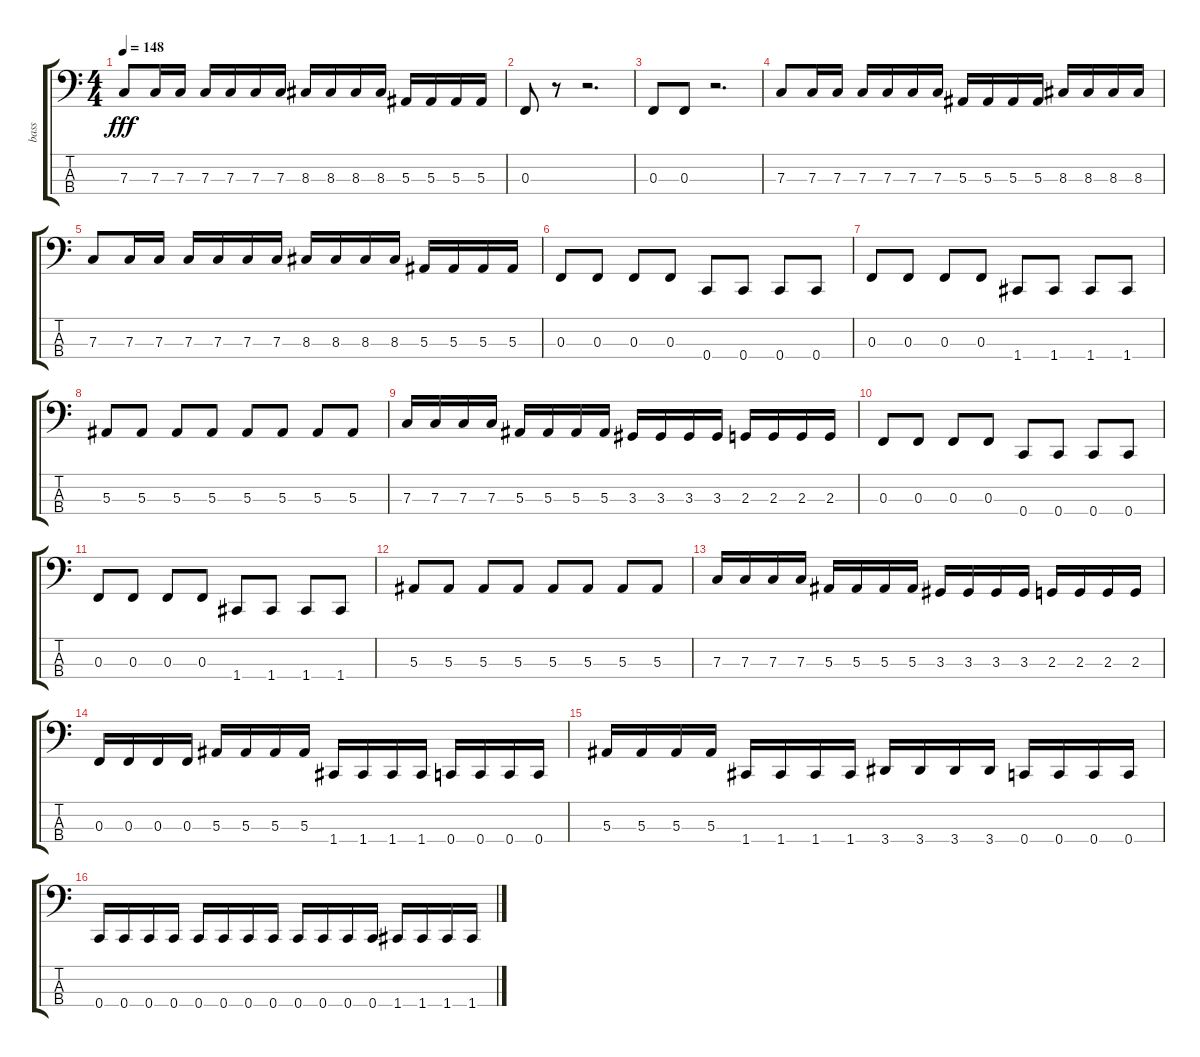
\track ("bass" "bass") {instrument electricbassfinger}
\staff {score tabs}
\tuning (Eb2 Bb1 F1 C1) {hide}
\ts (4 4)
\tempo 148
\clef f4
\ks c
7.3.8{dy fff} 7.3.16 7.3.16 7.3.16 7.3.16 7.3.16 7.3.16 8.3.16 8.3.16 8.3.16 8.3.16 5.3.16 5.3.16 5.3.16 5.3.16 |
0.3.8 r.8 r.2{d} |
0.3.8 0.3.8 r.2{d} |
7.3.8 7.3.16 7.3.16 7.3.16 7.3.16 7.3.16 7.3.16 5.3.16 5.3.16 5.3.16 5.3.16 8.3.16 8.3.16 8.3.16 8.3.16 |
7.3.8 7.3.16 7.3.16 7.3.16 7.3.16 7.3.16 7.3.16 8.3.16 8.3.16 8.3.16 8.3.16 5.3.16 5.3.16 5.3.16 5.3.16 |
0.3.8 0.3.8 0.3.8 0.3.8 0.4.8 0.4.8 0.4.8 0.4.8 |
0.3.8 0.3.8 0.3.8 0.3.8 1.4.8 1.4.8 1.4.8 1.4.8 |
5.3.8 5.3.8 5.3.8 5.3.8 5.3.8 5.3.8 5.3.8 5.3.8 |
7.3.16 7.3.16 7.3.16 7.3.16 5.3.16 5.3.16 5.3.16 5.3.16 3.3.16 3.3.16 3.3.16 3.3.16 2.3.16 2.3.16 2.3.16 2.3.16 |
0.3.8 0.3.8 0.3.8 0.3.8 0.4.8 0.4.8 0.4.8 0.4.8 |
0.3.8 0.3.8 0.3.8 0.3.8 1.4.8 1.4.8 1.4.8 1.4.8 |
5.3.8 5.3.8 5.3.8 5.3.8 5.3.8 5.3.8 5.3.8 5.3.8 |
7.3.16 7.3.16 7.3.16 7.3.16 5.3.16 5.3.16 5.3.16 5.3.16 3.3.16 3.3.16 3.3.16 3.3.16 2.3.16 2.3.16 2.3.16 2.3.16 |
0.3.16 0.3.16 0.3.16 0.3.16 5.3.16 5.3.16 5.3.16 5.3.16 1.4.16 1.4.16 1.4.16 1.4.16 0.4.16 0.4.16 0.4.16 0.4.16 |
5.3.16 5.3.16 5.3.16 5.3.16 1.4.16 1.4.16 1.4.16 1.4.16 3.4.16 3.4.16 3.4.16 3.4.16 0.4.16 0.4.16 0.4.16 0.4.16 |
0.4.16 0.4.16 0.4.16 0.4.16 0.4.16 0.4.16 0.4.16 0.4.16 0.4.16 0.4.16 0.4.16 0.4.16 1.4.16 1.4.16 1.4.16 1.4.16
